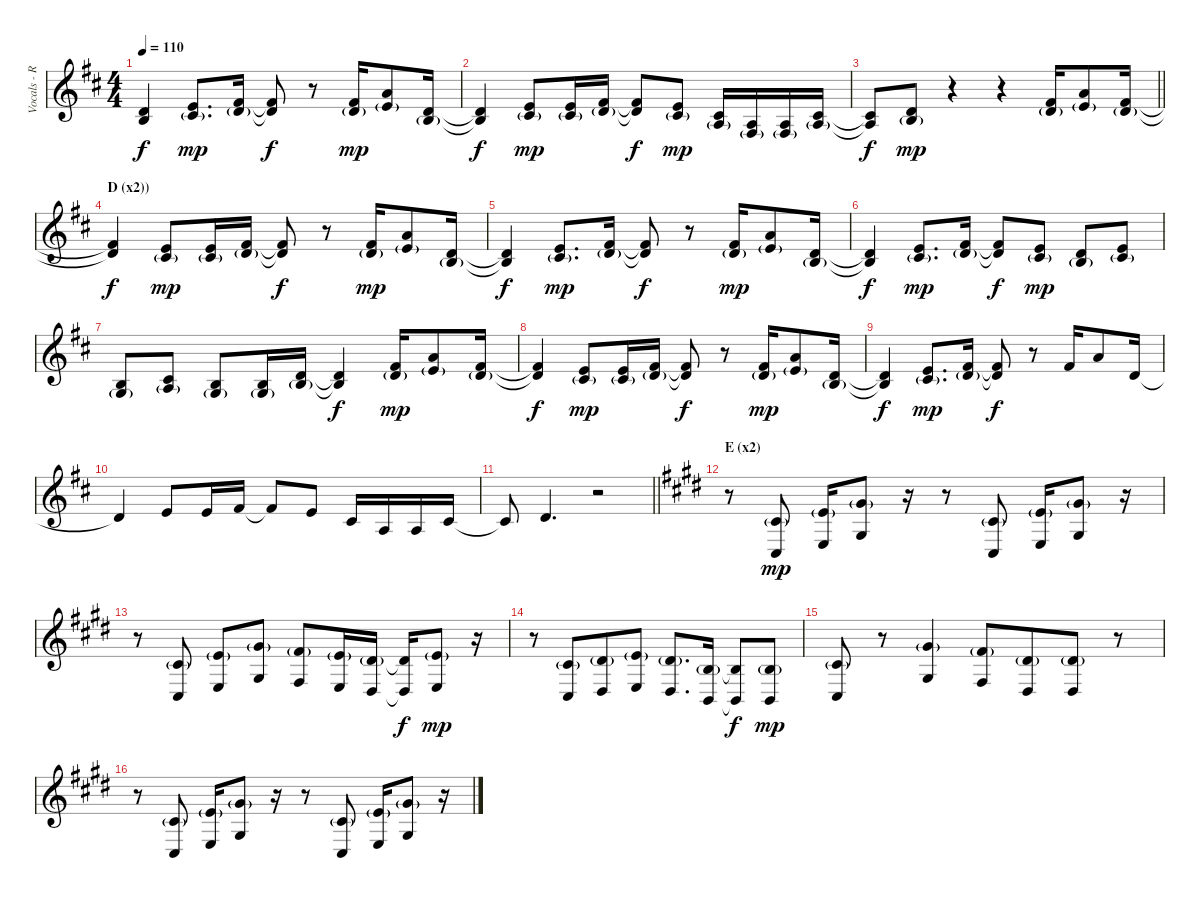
\track ("Vocals - Ruki" "Vocals - R") {instrument lead6voice}
\staff {score}
\tuning (E4 B3 G3 D3 A2 E2) {hide}
\ts (4 4)
\tempo 110
\clef g2
\ks d
(3.2{t} 4.3{t}).4{dy f} (0.1 2.2{g}).8{d dy mp} (2.1 3.2{g}).16 (2.1{t} 3.2{t}).8{dy f} r.8 (2.1 3.2{g}).16{dy mp} (5.1 5.2{g}).8 (3.2 4.3{g}).16 |
(3.2{t} 4.3{t}).4{dy f} (0.1 2.2{g}).8{dy mp} (0.1 2.2{g}).16 (2.1 3.2{g}).16 (2.1{t} 3.2{t}).8{dy f} (0.1 2.2{g}).8{dy mp} (2.2 2.3{g}).16 (2.3 4.4{g}).16 (2.3 4.4{g}).16 (2.2 2.3{g}).16 |
\barLineRight lightlight
(2.2{t} 2.3{t}).8{dy f} (3.2 4.3{g}).8{dy mp} r.4 r.4 (2.1 3.2{g}).16 (5.1 5.2{g}).8 (2.1 3.2{g}).16 |
\section ("" "D (x2))")
(2.1{t} 3.2{t}).4{dy f} (0.1 2.2{g}).8{dy mp} (0.1 2.2{g}).16 (2.1 3.2{g}).16 (2.1{t} 3.2{t}).8{dy f} r.8 (2.1 3.2{g}).16{dy mp} (5.1 5.2{g}).8 (3.2 4.3{g}).16 |
(3.2{t} 4.3{t}).4{dy f} (0.1 2.2{g}).8{d dy mp} (2.1 3.2{g}).16 (2.1{t} 3.2{t}).8{dy f} r.8 (2.1 3.2{g}).16{dy mp} (5.1 5.2{g}).8 (3.2 4.3{g}).16 |
(3.2{t} 4.3{t}).4{dy f} (0.1 2.2{g}).8{d dy mp} (2.1 3.2{g}).16 (2.1{t} 3.2{t}).8{dy f} (0.1 2.2{g}).8{dy mp} (3.2 4.3{g}).8 (0.1 2.2{g}).8 |
(0.2 0.3{g}).8 (2.2 2.3{g}).8 (0.2 0.3{g}).8 (0.2 0.3{g}).16 (3.2 4.3{g}).16 (3.2{t} 4.3{t}).4{dy f} (2.1 3.2{g}).16{dy mp} (5.1 5.2{g}).8 (2.1 3.2{g}).16 |
(2.1{t} 3.2{t}).4{dy f} (0.1 2.2{g}).8{dy mp} (0.1 2.2{g}).16 (2.1 3.2{g}).16 (2.1{t} 3.2{t}).8{dy f} r.8 (2.1 3.2{g}).16{dy mp} (5.1 5.2{g}).8 (3.2 4.3{g}).16 |
(3.2{t} 4.3{t}).4{dy f} (0.1 2.2{g}).8{d dy mp} (2.1 3.2{g}).16 (2.1{t} 3.2{t}).8{dy f} r.8 2.1.16 5.1.8 3.2.16 |
3.2{t}.4 0.1.8 0.1.16 2.1.16 2.1{t}.8 0.1.8 2.2.16 2.3.16 2.3.16 2.2.16 |
\barLineRight lightlight
2.2{t}.8 3.2.4{d} r.2 |
\section ("" "E (x2)")
\ks e
r.8 (2.2{g} 4.5).8{dy mp} (0.1{g} 2.4).16 (4.1{g} 1.3).8 r.16 r.8 (2.2{g} 4.5).8 (0.1{g} 2.4).16 (4.1{g} 1.3).8 r.16 |
r.8 (2.2{g} 4.5).8 (0.1{g} 2.4).8 (4.1{g} 1.3).8 (2.1{g} 4.4).8 (0.1{g} 2.4).16 (4.2{g} 1.4).16 (4.2{t} 1.4{t}).16{dy f} (0.1{g} 2.4).8{dy mp} r.16 |
r.8 (2.2{g} 4.5).8{beam merge} (4.2{g} 1.4).8 (0.1{g} 2.4).8 (4.2{g} 1.4).8{d} (0.2{g} 2.5).16 (0.2{t} 2.5{t}).8{dy f} (0.2{g} 2.5).8{dy mp} |
(2.2{g} 4.5).8 r.8 (4.1{g} 1.3).4 (2.1{g} 4.4).8 (4.2{g} 1.4).8{beam merge} (4.2{g} 1.4).8 r.8 |
r.8 (2.2{g} 4.5).8 (0.1{g} 2.4).16 (4.1{g} 1.3).8 r.16 r.8 (2.2{g} 4.5).8 (0.1{g} 2.4).16 (4.1{g} 1.3).8 r.16
